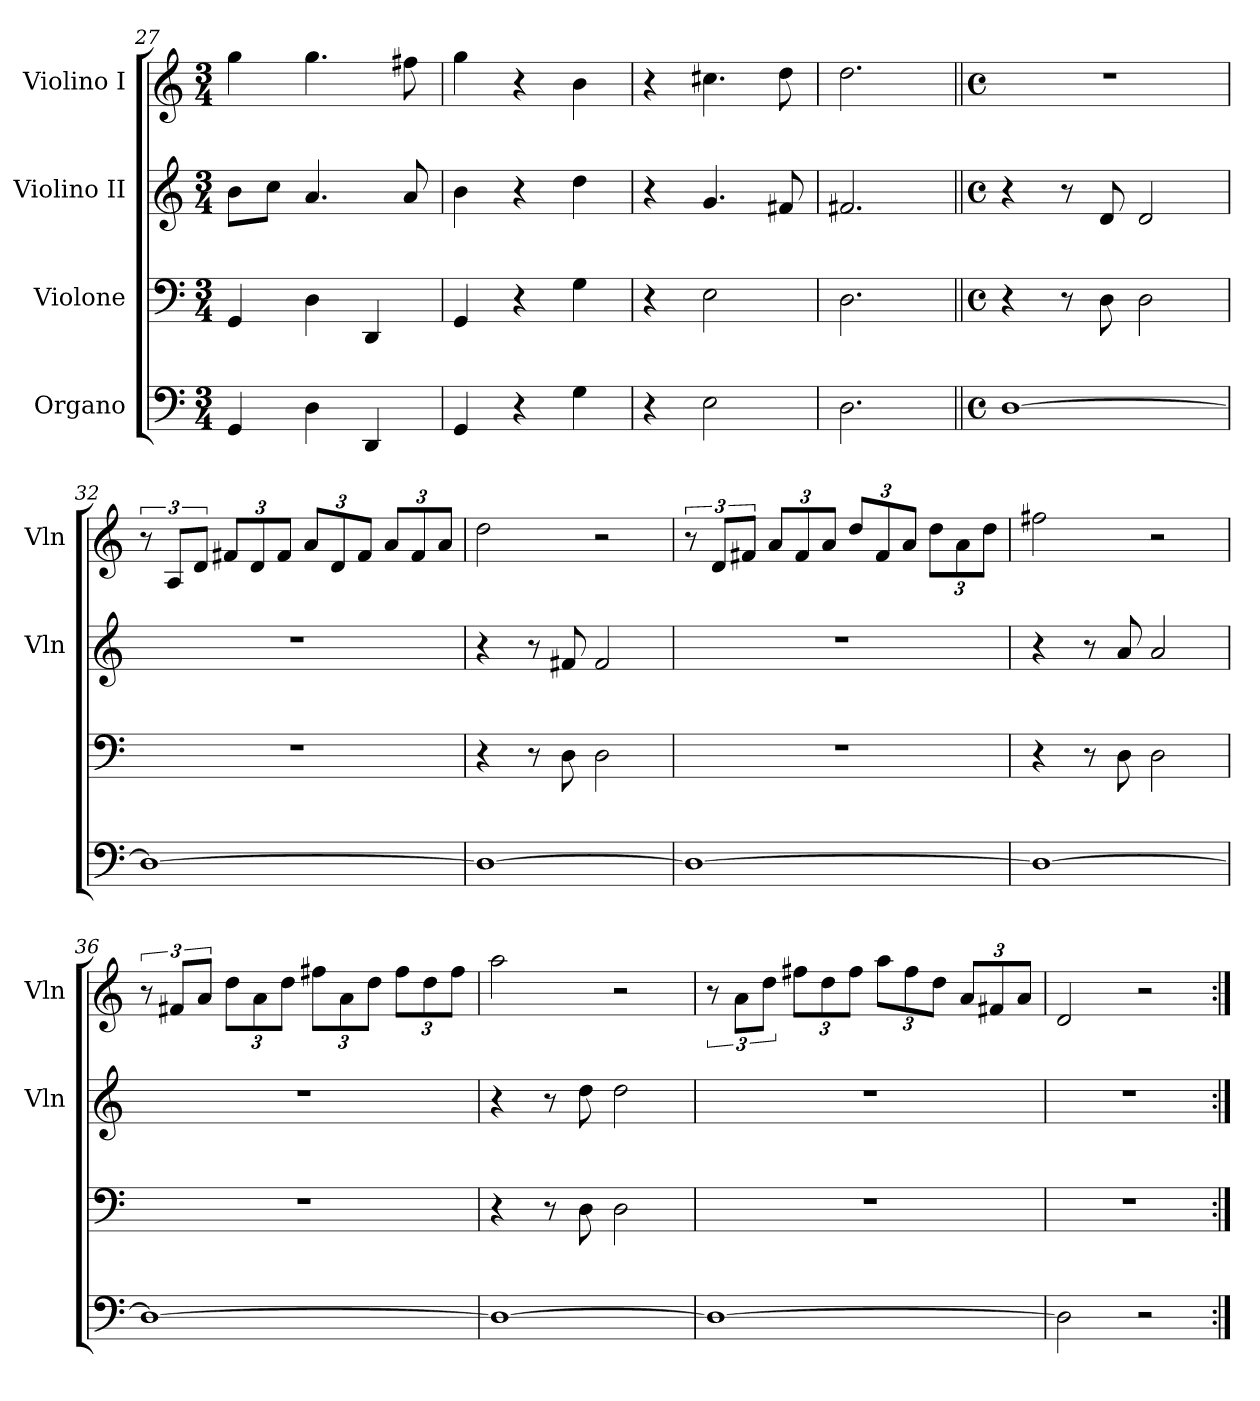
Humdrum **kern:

**kern	**kern	**kern	**kern
*part4	*part3	*part2	*part1
*staff4	*staff3	*staff2	*staff1
*I"Organo	*I"Violone	*I"Violino II	*I"Violino I
*	*	*I'Vln	*I'Vln
*clefF4	*clefF4	*clefG2	*clefG2
*k[]	*k[]	*k[]	*k[]
*M3/4	*M3/4	*M3/4	*M3/4
=27	=27	=27	=27
4GG	4GG	8bL	4gg
.	.	8ccJ	.
4D	4D	4.a	4.gg
4DD	4DD	.	.
.	.	8a	8ff#X
=28	=28	=28	=28
4GG	4GG	4b	4gg
4r	4r	4r	4r
4G	4G	4dd	4b
=29	=29	=29	=29
4r	4r	4r	4r
2E	2E	4.g	4.cc#X
.	.	8f#X	8dd
=30	=30	=30	=30
2.D	2.D	2.f#X	2.dd
=31||	=31||	=31||	=31||
*M4/4	*M4/4	*M4/4	*M4/4
*met(c)	*met(c)	*met(c)	*met(c)
[1D	4r	4r	1r
.	8r	8r	.
.	8D	8d	.
.	2D	2d	.
=32	=32	=32	=32
1D_	1r	1r	12r
.	.	.	12AL
.	.	.	12dJ
.	.	.	12f#XL
.	.	.	12d
.	.	.	12f#J
.	.	.	12aL
.	.	.	12d
.	.	.	12f#J
.	.	.	12aL
.	.	.	12f#
.	.	.	12aJ
=33	=33	=33	=33
1D_	4r	4r	2dd
.	8r	8r	.
.	8D	8f#X	.
.	2D	2f#	2r
=34	=34	=34	=34
1D_	1r	1r	12r
.	.	.	12dL
.	.	.	12f#XJ
.	.	.	12aL
.	.	.	12f#
.	.	.	12aJ
.	.	.	12ddL
.	.	.	12f#
.	.	.	12aJ
.	.	.	12ddL
.	.	.	12a
.	.	.	12ddJ
=35	=35	=35	=35
1D_	4r	4r	2ff#X
.	8r	8r	.
.	8D	8a	.
.	2D	2a	2r
=36	=36	=36	=36
1D_	1r	1r	12r
.	.	.	12f#XL
.	.	.	12aJ
.	.	.	12ddL
.	.	.	12a
.	.	.	12ddJ
.	.	.	12ff#XL
.	.	.	12a
.	.	.	12ddJ
.	.	.	12ff#L
.	.	.	12dd
.	.	.	12ff#J
=37	=37	=37	=37
1D_	4r	4r	2aa
.	8r	8r	.
.	8D	8dd	.
.	2D	2dd	2r
=38	=38	=38	=38
1D_	1r	1r	12r
.	.	.	12aL
.	.	.	12ddJ
.	.	.	12ff#XL
.	.	.	12dd
.	.	.	12ff#J
.	.	.	12aaL
.	.	.	12ff#
.	.	.	12ddJ
.	.	.	12aL
.	.	.	12f#X
.	.	.	12aJ
=39	=39	=39	=39
2D]	1r	1r	2d
2r	.	.	2r
=:|!	=:|!	=:|!	=:|!
*-	*-	*-	*-
